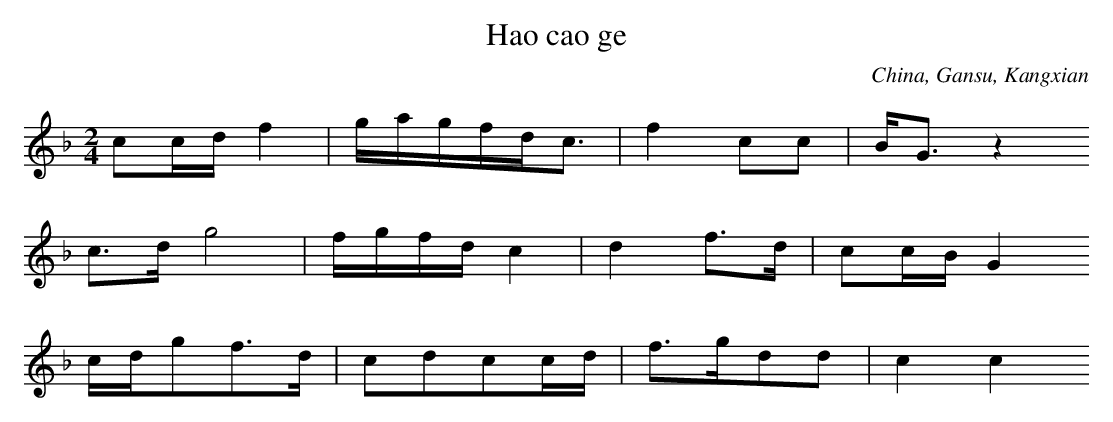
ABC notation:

X:1
T: Hao cao ge
O: China, Gansu, Kangxian
M: 2/4
L: 1/16
K: F
c2cdf4 | gagfdc3 | f4c2c2 | BG3z4
c3dg8 | fgfdc4 | d4f3d | c2cBG4
cdg2f3d | c2d2c2cd | f3gd2d2 | c4c4
